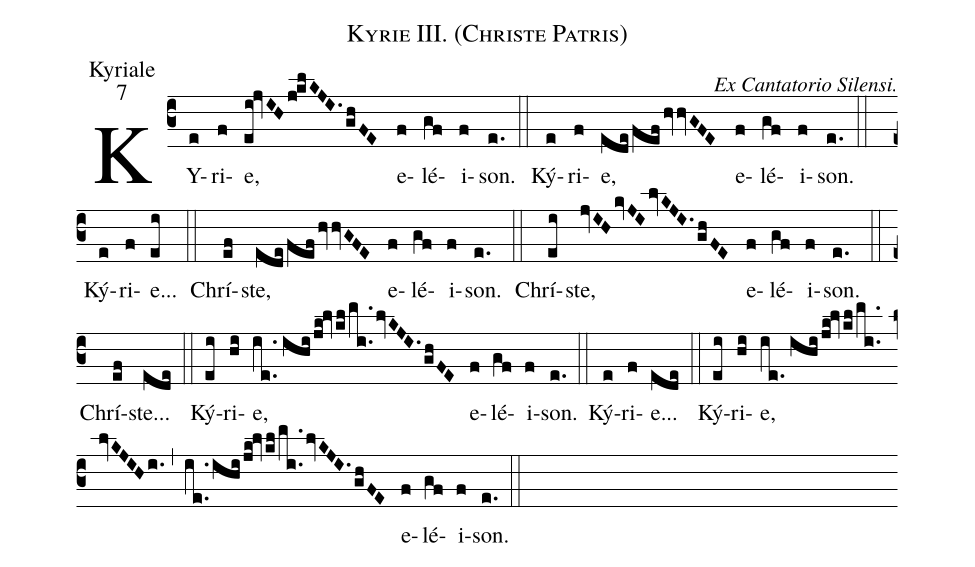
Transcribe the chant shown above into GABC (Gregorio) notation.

name:Kyrie III. (Christe Patris);
office-part:Kyriale;
mode:7;
commentary:Ex Cantatorio Silensi.;
%%
(c3) KY(e)ri(f)e,(ei!jvIH/j!klKJI./ghFE) e(f)lé(gf)i(f)son.(e.) (::)
Ký(e)ri(f)e,(ede/fef/hvvGFE) e(f)lé(gf)i(f)son.(e.) (::)
Ký(e)ri(f)e...(ei) (::)
Chrí(ef)ste,(ede/fef/hvvGFE) e(f)lé(gf)i(f)son.(e.) (::)
Chrí(ei)ste,(jvIH/kvJI/lvKJI./ghFE) e(f)lé(gf)i(f)son.(e.) (::)
Chrí(ef)ste...(ede) (::)
Ký(ei)ri(hi)e,(ie..//ihi/jk!lv/kl/mi../lvKJI./ghFE) e(f)lé(gf)i(f)son.(e.) (::)
Ký(e)ri(f)e...(ede) (::)
Ký(ei)ri(hi)e,(ie.//ihi/jk!lv/kl/mi../lvKJIHi.) (,) (ie../ihi/jk!lv/kl/mi../lvKJI./ghFE) e(f)lé(gf)i(f)son.(e.) (::)
